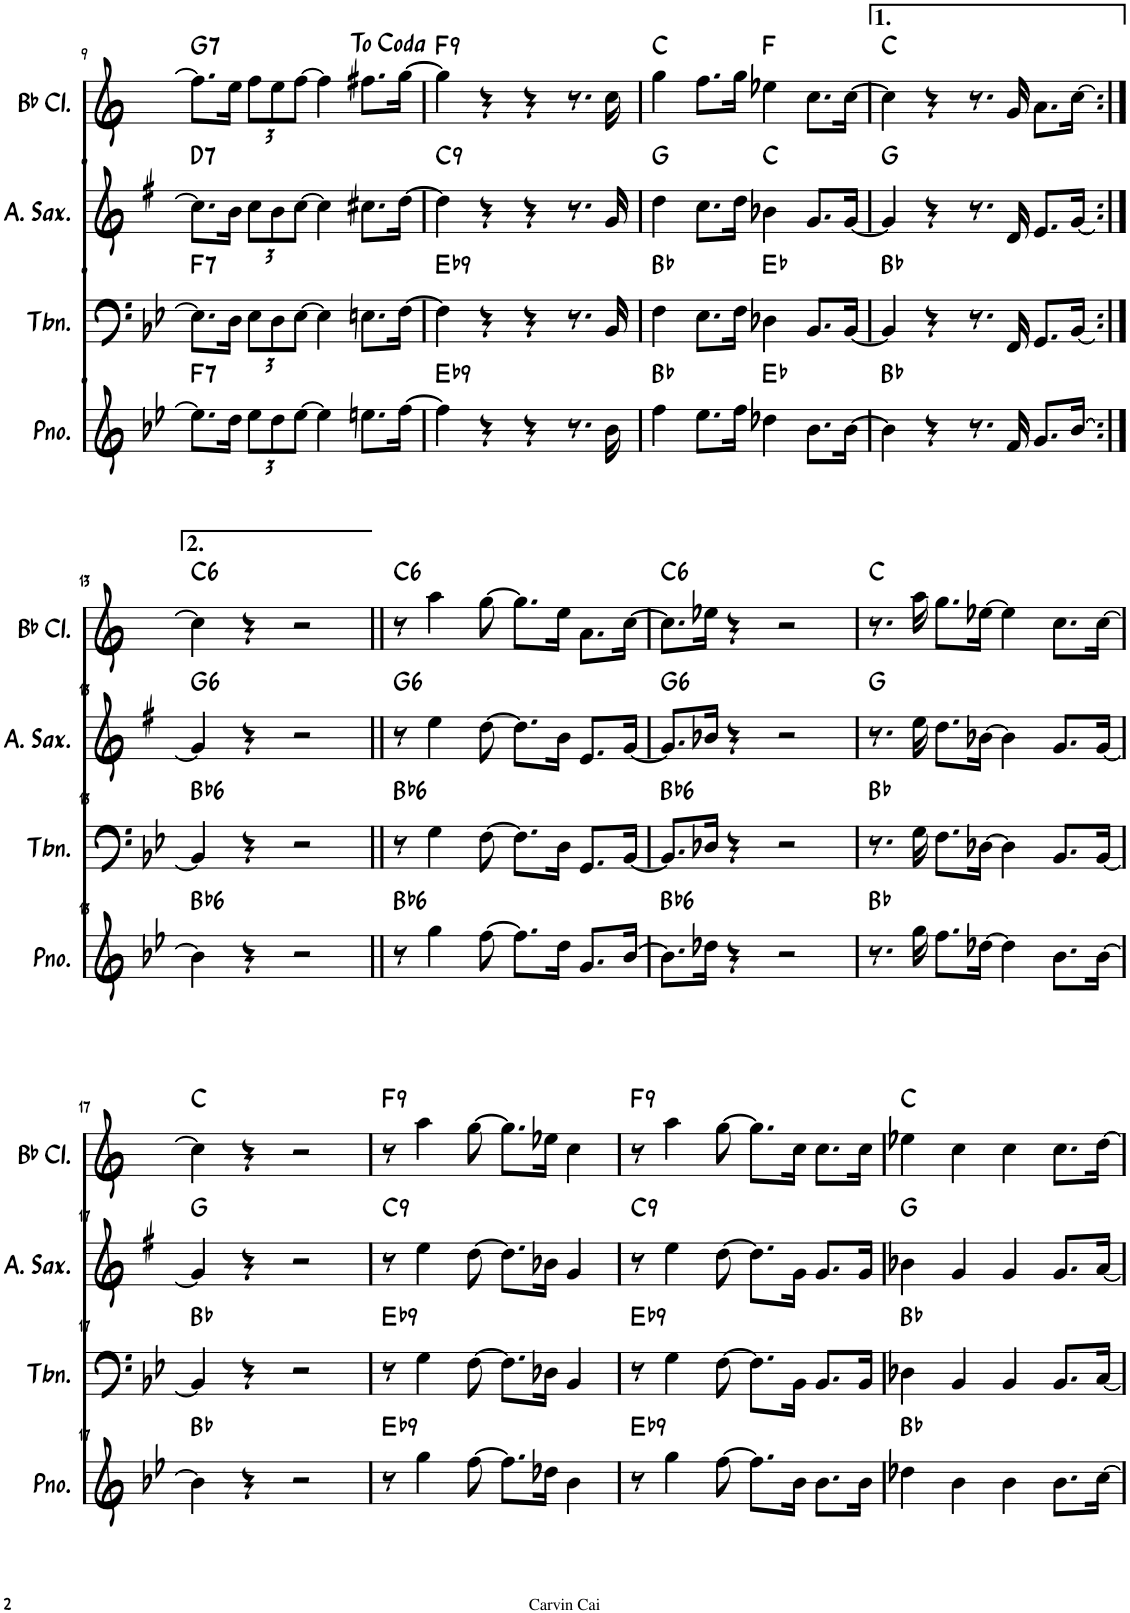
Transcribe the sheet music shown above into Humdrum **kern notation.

**kern	**harte	**kern	**harte	**kern	**harte	**kern	**harte
*part4	*part4	*part3	*part3	*part2	*part2	*part1	*part1
*staff4	*	*staff3	*	*staff2	*	*staff1	*
*I"钢琴	*	*I"长号	*	*I"中音萨克斯	*	*I"降B调单簧管	*
!!LO:PB:g=z
*clefG2	*	*clefF4	*	*clefG2	*	*clefG2	*
*	*	*	*	*Trd5c9	*	*Trd1c2	*
*k[b-e-]	*	*k[b-e-]	*	*k[f#]	*	*k[]	*
*M4/4	*	*M4/4	*	*M4/4	*	*M4/4	*
=9	=9	=9	=9	=9	=9	=9	=9
!	!LO:H:kt=7	!	!LO:H:kt=7	!	!LO:H:kt=7	!	!LO:H:kt=7
8.ee-\L]	F:7	8.E-\L]	F:7	8.cc\L]	D:7	8.ff\L]	G:7
16dd\Jk	.	16D\Jk	.	16b\Jk	.	16ee\Jk	.
*Xbrackettup	*	*Xbrackettup	*	*Xbrackettup	*	*Xbrackettup	*
12ee-\L	.	12E-\L	.	12cc\L	.	12ff\L	.
12dd\	.	12D\	.	12b\	.	12ee\	.
[12ee-\J	.	[12E-\J	.	[12cc\J	.	[12ff\J	.
4ee-\]	.	4E-\]	.	4cc\]	.	4ff\]	.
8.een\L	.	8.En\L	.	8.cc#X\L	.	8.ff#X\L	.
[16ff\Jk	.	[16F\Jk	.	[16dd\Jk	.	[16gg\Jk	.
=10	=10	=10	=10	=10	=10	=10	=10
!	!LO:H:kt=9	!	!LO:H:kt=9	!	!LO:H:kt=9	!	!LO:H:kt=9
4ff\]	Eb:9	4F\]	Eb:9	4dd\]	C:9	4gg\]	F:9
4r	.	4r	.	4r	.	4r	.
4r	.	4r	.	4r	.	4r	.
8.r	.	8.r	.	8.r	.	8.r	.
16b-\	.	16BB-/	.	16g/	.	16cc\	.
=11	=11	=11	=11	=11	=11	=11	=11
4ff\	Bb:maj	4F\	Bb:maj	4dd\	G:maj	4gg\	C:maj
8.ee-\L	.	8.E-\L	.	8.cc\L	.	8.ff\L	.
16ff\Jk	.	16F\Jk	.	16dd\Jk	.	16gg\Jk	.
4dd-X\	Eb:maj	4D-X\	Eb:maj	4b-X\	C:maj	4ee-X\	F:maj
8.b-\L	.	8.BB-/L	.	8.g/L	.	8.cc\L	.
[16b-\Jk	.	[16BB-/Jk	.	[16g/Jk	.	[16cc\Jk	.
=12	=12	=12	=12	=12	=12	=12	=12
4b-\]	Bb:maj	4BB-/]	Bb:maj	4g/]	G:maj	4cc\]	C:maj
4r	.	4r	.	4r	.	4r	.
8.r	.	8.r	.	8.r	.	8.r	.
16f/	.	16FF/	.	16d/	.	16g/	.
8.g/L	.	8.GG/L	.	8.e/L	.	8.a\L	.
[16b-/Jk	.	[16BB-/Jk	.	[16g/Jk	.	[16cc\Jk	.
!!LO:LB:g=z
=13:|!	=13:|!	=13:|!	=13:|!	=13:|!	=13:|!	=13:|!	=13:|!
!	!LO:H:kt=6	!	!LO:H:kt=6	!	!LO:H:kt=6	!	!LO:H:kt=6
4b-\]	Bb:maj6	4BB-/]	Bb:maj6	4g/]	G:maj6	4cc\]	C:maj6
4r	.	4r	.	4r	.	4r	.
2r	.	2r	.	2r	.	2r	.
=14||	=14||	=14||	=14||	=14||	=14||	=14||	=14||
!	!LO:H:kt=6	!	!LO:H:kt=6	!	!LO:H:kt=6	!	!LO:H:kt=6
8r	Bb:maj6	8r	Bb:maj6	8r	G:maj6	8r	C:maj6
4gg\	.	4G\	.	4ee\	.	4aa\	.
[8ff\	.	[8F\	.	[8dd\	.	[8gg\	.
8.ff\L]	.	8.F\L]	.	8.dd\L]	.	8.gg\L]	.
16dd\Jk	.	16D\Jk	.	16b\Jk	.	16ee\Jk	.
8.g/L	.	8.GG/L	.	8.e/L	.	8.a\L	.
[16b-/Jk	.	[16BB-/Jk	.	[16g/Jk	.	[16cc\Jk	.
=15	=15	=15	=15	=15	=15	=15	=15
!	!LO:H:kt=6	!	!LO:H:kt=6	!	!LO:H:kt=6	!	!LO:H:kt=6
8.b-\L]	Bb:maj6	8.BB-/L]	Bb:maj6	8.g/L]	G:maj6	8.cc\L]	C:maj6
16dd-X\Jk	.	16D-X/Jk	.	16b-X/Jk	.	16ee-X\Jk	.
4r	.	4r	.	4r	.	4r	.
2r	.	2r	.	2r	.	2r	.
=16	=16	=16	=16	=16	=16	=16	=16
8.r	Bb:maj	8.r	Bb:maj	8.r	G:maj	8.r	C:maj
16gg\	.	16G\	.	16ee\	.	16aa\	.
8.ff\L	.	8.F\L	.	8.dd\L	.	8.gg\L	.
[16dd-X\Jk	.	[16D-X\Jk	.	[16b-X\Jk	.	[16ee-X\Jk	.
4dd-\]	.	4D-\]	.	4b-\]	.	4ee-\]	.
8.b-\L	.	8.BB-/L	.	8.g/L	.	8.cc\L	.
[16b-\Jk	.	[16BB-/Jk	.	[16g/Jk	.	[16cc\Jk	.
!!LO:LB:g=z
=17	=17	=17	=17	=17	=17	=17	=17
4b-\]	Bb:maj	4BB-/]	Bb:maj	4g/]	G:maj	4cc\]	C:maj
4r	.	4r	.	4r	.	4r	.
2r	.	2r	.	2r	.	2r	.
=18	=18	=18	=18	=18	=18	=18	=18
!	!LO:H:kt=9	!	!LO:H:kt=9	!	!LO:H:kt=9	!	!LO:H:kt=9
8r	Eb:9	8r	Eb:9	8r	C:9	8r	F:9
4gg\	.	4G\	.	4ee\	.	4aa\	.
[8ff\	.	[8F\	.	[8dd\	.	[8gg\	.
8.ff\L]	.	8.F\L]	.	8.dd\L]	.	8.gg\L]	.
16dd-X\Jk	.	16D-X\Jk	.	16b-X\Jk	.	16ee-X\Jk	.
4b-\	.	4BB-/	.	4g/	.	4cc\	.
=19	=19	=19	=19	=19	=19	=19	=19
!	!LO:H:kt=9	!	!LO:H:kt=9	!	!LO:H:kt=9	!	!LO:H:kt=9
8r	Eb:9	8r	Eb:9	8r	C:9	8r	F:9
4gg\	.	4G\	.	4ee\	.	4aa\	.
[8ff\	.	[8F\	.	[8dd\	.	[8gg\	.
8.ff\L]	.	8.F\L]	.	8.dd\L]	.	8.gg\L]	.
16b-\Jk	.	16BB-\Jk	.	16g\Jk	.	16cc\Jk	.
8.b-\L	.	8.BB-/L	.	8.g/L	.	8.cc\L	.
16b-\Jk	.	16BB-/Jk	.	16g/Jk	.	16cc\Jk	.
=20	=20	=20	=20	=20	=20	=20	=20
4dd-X\	Bb:maj	4D-X\	Bb:maj	4b-X\	G:maj	4ee-X\	C:maj
4b-\	.	4BB-/	.	4g/	.	4cc\	.
4b-\	.	4BB-/	.	4g/	.	4cc\	.
8.b-\L	.	8.BB-/L	.	8.g/L	.	8.cc\L	.
[16cc\Jk	.	[16C/Jk	.	[16a/Jk	.	[16dd\Jk	.
=	=	=	=	=	=	=	=
*-	*-	*-	*-	*-	*-	*-	*-
